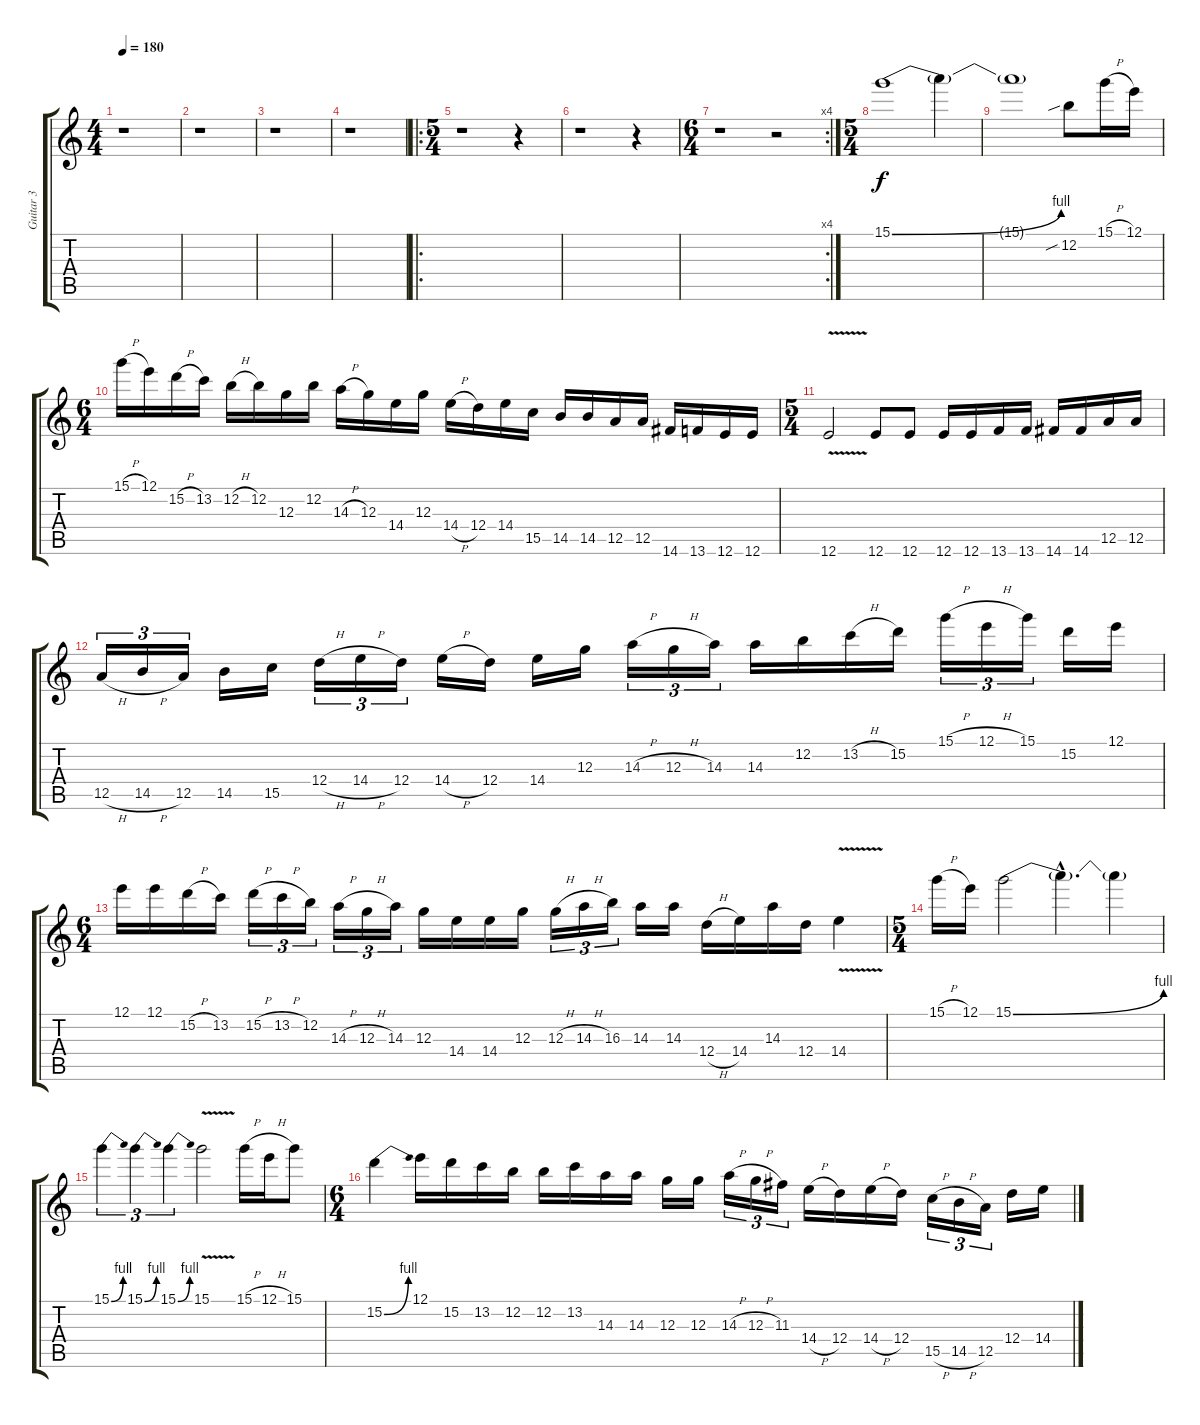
\track ("Guitar 3" "Guitar 3") {instrument distortionguitar}
\staff {score tabs}
\tuning (E4 B3 G3 D3 A2 E2) {hide}
\ts (4 4)
\tempo 180
\clef g2
\ks c
r.1{dy f} |
r.1 |
r.1 |
r.1 |
\ro
\ts (5 4)
r.1 r.4 |
r.1 r.4 |
\rc 4
\ts (6 4)
r.1 r.2 |
\ts (5 4)
15.1{be (bend 0 0 60 4)}.1 15.1{t}.4 |
15.1{t}.1 12.2{sib}.8 15.1{h}.16 12.1.16 |
\ts (6 4)
15.1{h}.16 12.1.16 15.2{h}.16 13.2.16 12.2{h}.16 12.2.16 12.3.16 12.2.16 14.3{h}.16 12.3.16 14.4.16 12.3.16 14.4{h}.16 12.4.16 14.4.16 15.5.16 14.5.16 14.5.16 12.5.16 12.5.16 14.6.16 13.6.16 12.6.16 12.6.16 |
\ts (5 4)
12.6{v}.2 12.6.8 12.6.8 12.6.16 12.6.16 13.6.16 13.6.16 14.6.16 14.6.16 12.5.16 12.5.16 |
12.5{h}.16{tu (3 2)} 14.5{h}.16{tu (3 2)} 12.5.16{tu (3 2)} 14.5.16 15.5.16 12.4{h}.16{tu (3 2)} 14.4{h}.16{tu (3 2)} 12.4.16{tu (3 2)} 14.4{h}.16 12.4.16 14.4.16 12.3.16 14.3{h}.16{tu (3 2)} 12.3{h}.16{tu (3 2)} 14.3.16{tu (3 2)} 14.3.16 12.2.16 13.2{h}.16 15.2.16 15.1{h}.16{tu (3 2)} 12.1{h}.16{tu (3 2)} 15.1.16{tu (3 2)} 15.2.16 12.1.16 |
\ts (6 4)
12.1.16 12.1.16 15.2{h}.16 13.2.16 15.2{h}.16{tu (3 2)} 13.2{h}.16{tu (3 2)} 12.2.16{tu (3 2)} 14.3{h}.16{tu (3 2)} 12.3{h}.16{tu (3 2)} 14.3.16{tu (3 2)} 12.3.16 14.4.16 14.4.16 12.3.16 12.3{h}.16{tu (3 2)} 14.3{h}.16{tu (3 2)} 16.3.16{tu (3 2)} 14.3.16 14.3.16 12.4{h}.16 14.4.16 14.3.16 12.4.16 14.4{v}.4 |
\ts (5 4)
15.1{h}.16 12.1.16 15.1{be (bend 0 0 60 4)}.2 15.1{hac t}.4{d} 15.1{t}.4 |
15.1{be (bend 0 0 60 4)}.4{tu (3 2)} 15.1{be (bend 0 0 60 4)}.4{tu (3 2)} 15.1{be (bend 0 0 60 4)}.4{tu (3 2)} 15.1{v}.2 15.1{h}.16 12.1{h}.16 15.1.8 |
\ts (6 4)
15.2{be (bend 0 0 60 4)}.4 12.1.16 15.2.16 13.2.16 12.2.16 12.2.16 13.2.16 14.3.16 14.3.16 12.3.16 12.3.16 14.3{h}.16{tu (3 2)} 12.3{h}.16{tu (3 2)} 11.3.16{tu (3 2)} 14.4{h}.16 12.4.16 14.4{h}.16 12.4.16 15.5{h}.16{tu (3 2)} 14.5{h}.16{tu (3 2)} 12.5.16{tu (3 2)} 12.4.16 14.4.16
